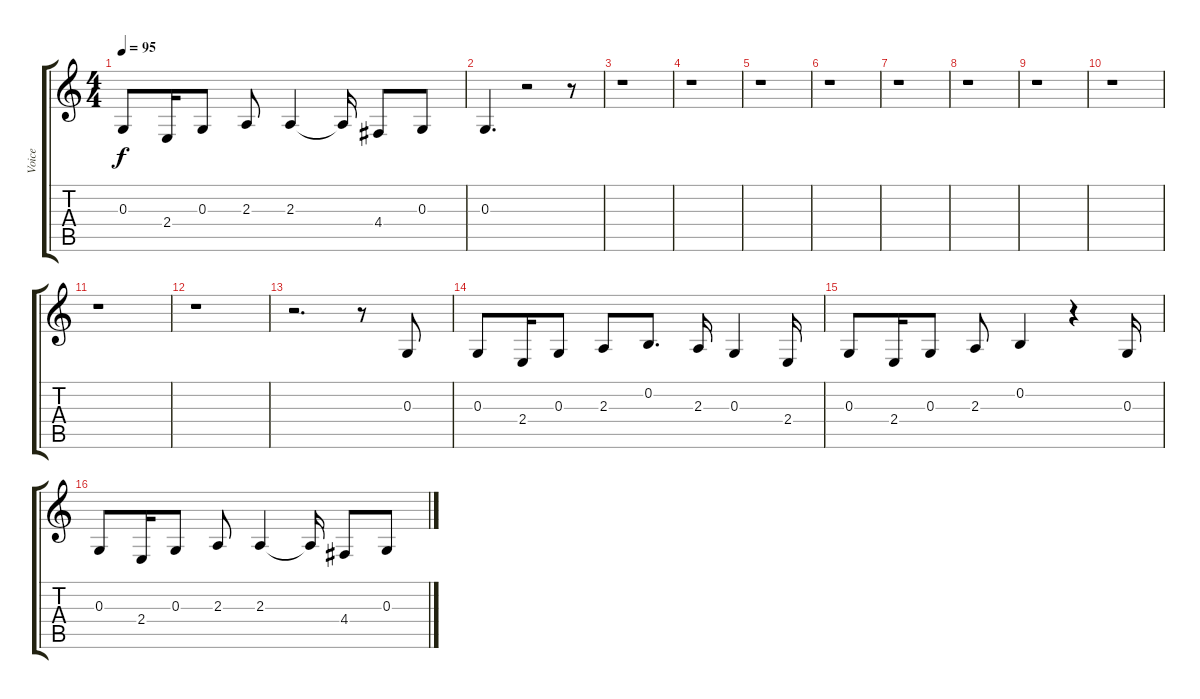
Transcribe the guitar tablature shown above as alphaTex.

\track ("Voice" "Voice") {instrument altosax}
\staff {score tabs}
\tuning (E4 B3 G3 D3 A2 E2) {hide}
\ts (4 4)
\tempo 95
\clef g2
\ks c
0.3.8{dy f} 2.4.16 0.3.8 2.3.8 2.3.4 2.3{t}.16 4.4.8 0.3.8 |
0.3.4{d} r.2 r.8 |
r.1 |
r.1 |
r.1 |
r.1 |
r.1 |
r.1 |
r.1 |
r.1 |
r.1 |
r.1 |
r.2{d} r.8 0.3.8 |
0.3.8 2.4.16 0.3.8 2.3.8 0.2.8{d} 2.3.16 0.3.4 2.4.16 |
0.3.8 2.4.16 0.3.8 2.3.8 0.2.4 r.4 0.3.16 |
0.3.8 2.4.16 0.3.8 2.3.8 2.3.4 2.3{t}.16 4.4.8 0.3.8
